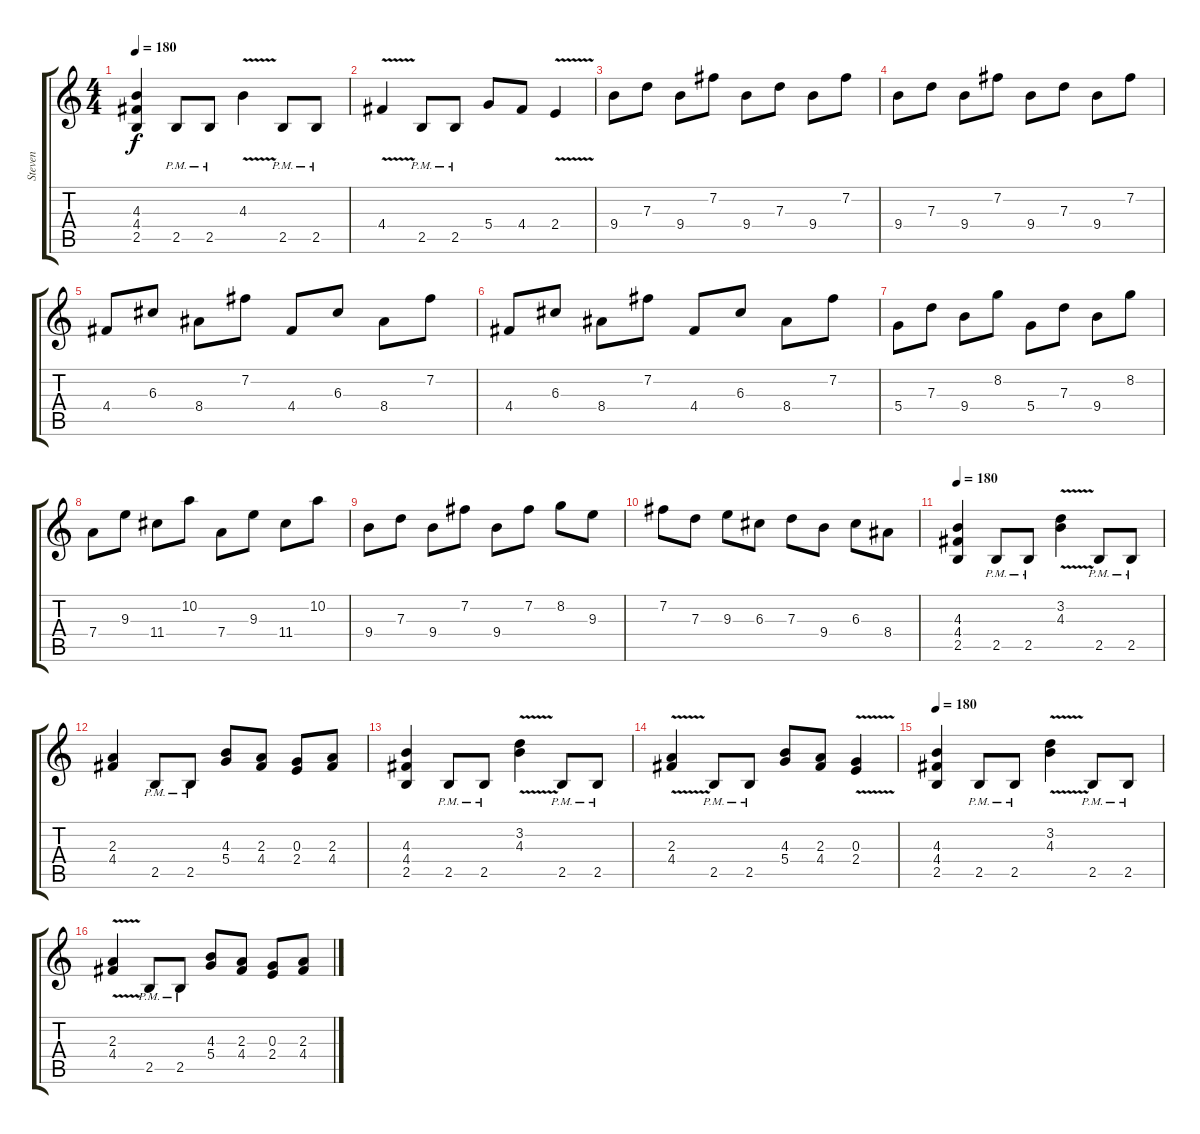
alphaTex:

\track ("Steven" "Steven") {instrument distortionguitar}
\staff {score tabs}
\tuning (E4 B3 G3 D3 A2 E2) {hide}
\ts (4 4)
\tempo 180
\clef g2
\ks c
(4.3 4.4 2.5).4{dy f} 2.5{pm}.8 2.5{pm}.8 4.3{v}.4 2.5{pm}.8 2.5{pm}.8 |
4.4{v}.4 2.5{pm}.8 2.5{pm}.8 5.4.8 4.4.8 2.4{v}.4 |
9.4.8{instrument acousticguitarnylon} 7.3.8 9.4.8 7.2.8 9.4.8 7.3.8 9.4.8 7.2.8 |
9.4.8 7.3.8 9.4.8 7.2.8 9.4.8 7.3.8 9.4.8 7.2.8 |
4.4.8 6.3.8 8.4.8 7.2.8 4.4.8 6.3.8 8.4.8 7.2.8 |
4.4.8 6.3.8 8.4.8 7.2.8 4.4.8 6.3.8 8.4.8 7.2.8 |
5.4.8 7.3.8 9.4.8 8.2.8 5.4.8 7.3.8 9.4.8 8.2.8 |
7.4.8 9.3.8 11.4.8 10.2.8 7.4.8 9.3.8 11.4.8 10.2.8 |
9.4.8 7.3.8 9.4.8 7.2.8 9.4.8 7.2.8 8.2.8 9.3.8 |
7.2.8 7.3.8 9.3.8 6.3.8 7.3.8 9.4.8 6.3.8 8.4.8 |
\tempo 180
(4.3 4.4 2.5).4{instrument distortionguitar} 2.5{pm}.8 2.5{pm}.8 (3.2 4.3{v}).4 2.5{pm}.8 2.5{pm}.8 |
(2.3 4.4).4 2.5{pm}.8 2.5{pm}.8 (4.3 5.4).8 (2.3 4.4).8 (0.3 2.4).8 (2.3 4.4).8 |
(4.3 4.4 2.5).4 2.5{pm}.8 2.5{pm}.8 (3.2 4.3{v}).4 2.5{pm}.8 2.5{pm}.8 |
(2.3 4.4{v}).4 2.5{pm}.8 2.5{pm}.8 (4.3 5.4).8 (2.3 4.4).8 (0.3 2.4{v}).4 |
\tempo 180
(4.3 4.4 2.5).4 2.5{pm}.8 2.5{pm}.8 (3.2 4.3{v}).4 2.5{pm}.8 2.5{pm}.8 |
(2.3 4.4{v}).4 2.5{pm}.8 2.5{pm}.8 (4.3 5.4).8 (2.3 4.4).8 (0.3 2.4).8 (2.3 4.4).8
